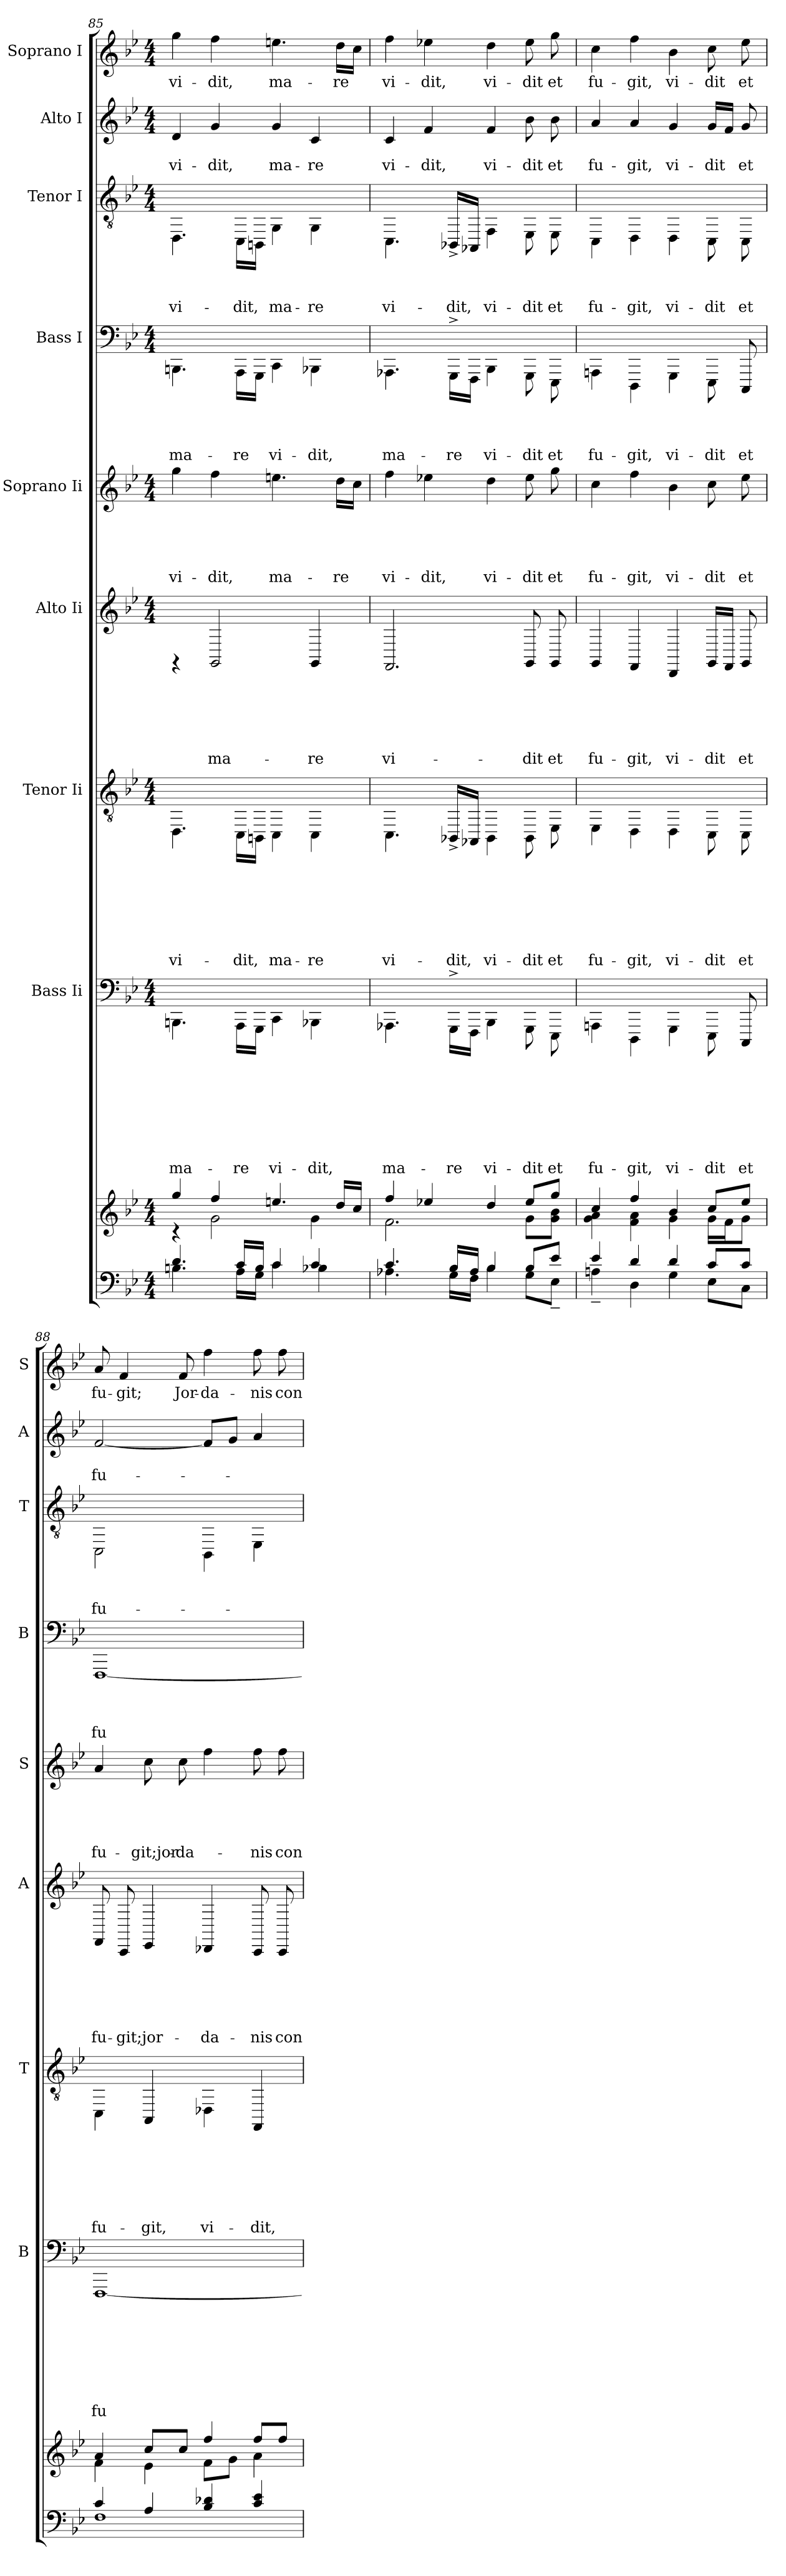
**kern	**kern	**kern	**text	**text	**text	**text	**text	**text	**text	**text	**kern	**text	**text	**text	**text	**text	**text	**text	**kern	**text	**text	**text	**text	**text	**text	**kern	**text	**text	**text	**text	**text	**kern	**text	**text	**text	**text	**kern	**text	**text	**text	**kern	**text	**text	**kern	**text
*part9	*part9	*part8	*part8	*part8	*part8	*part8	*part8	*part8	*part8	*part8	*part7	*part7	*part7	*part7	*part7	*part7	*part7	*part7	*part6	*part6	*part6	*part6	*part6	*part6	*part6	*part5	*part5	*part5	*part5	*part5	*part5	*part4	*part4	*part4	*part4	*part4	*part3	*part3	*part3	*part3	*part2	*part2	*part2	*part1	*part1
*staff10	*staff9	*staff8	*staff8	*staff8	*staff8	*staff8	*staff8	*staff8	*staff8	*staff8	*staff7	*staff7	*staff7	*staff7	*staff7	*staff7	*staff7	*staff7	*staff6	*staff6	*staff6	*staff6	*staff6	*staff6	*staff6	*staff5	*staff5	*staff5	*staff5	*staff5	*staff5	*staff4	*staff4	*staff4	*staff4	*staff4	*staff3	*staff3	*staff3	*staff3	*staff2	*staff2	*staff2	*staff1	*staff1
*	*	*I"Bass Ii	*	*	*	*	*	*	*	*	*I"Tenor Ii	*	*	*	*	*	*	*	*I"Alto Ii	*	*	*	*	*	*	*I"Soprano Ii	*	*	*	*	*	*I"Bass I	*	*	*	*	*I"Tenor I	*	*	*	*I"Alto I	*	*	*I"Soprano I	*
*	*	*I'B	*	*	*	*	*	*	*	*	*I'T	*	*	*	*	*	*	*	*I'A	*	*	*	*	*	*	*I'S	*	*	*	*	*	*I'B	*	*	*	*	*I'T	*	*	*	*I'A	*	*	*I'S	*
*clefF4	*clefG2	*clefF4	*	*	*	*	*	*	*	*	*clefGv2	*	*	*	*	*	*	*	*clefG2	*	*	*	*	*	*	*clefG2	*	*	*	*	*	*clefF4	*	*	*	*	*clefGv2	*	*	*	*clefG2	*	*	*clefG2	*
*k[b-e-]	*k[b-e-]	*k[b-e-]	*	*	*	*	*	*	*	*	*k[b-e-]	*	*	*	*	*	*	*	*k[b-e-]	*	*	*	*	*	*	*k[b-e-]	*	*	*	*	*	*k[b-e-]	*	*	*	*	*k[b-e-]	*	*	*	*k[b-e-]	*	*	*k[b-e-]	*
*B-:	*B-:	*B-:	*	*	*	*	*	*	*	*	*B-:	*	*	*	*	*	*	*	*B-:	*	*	*	*	*	*	*B-:	*	*	*	*	*	*B-:	*	*	*	*	*B-:	*	*	*	*B-:	*	*	*B-:	*
*M4/4	*M4/4	*M4/4	*	*	*	*	*	*	*	*	*M4/4	*	*	*	*	*	*	*	*M4/4	*	*	*	*	*	*	*M4/4	*	*	*	*	*	*M4/4	*	*	*	*	*M4/4	*	*	*	*M4/4	*	*	*M4/4	*
=85	=85	=85	=85	=85	=85	=85	=85	=85	=85	=85	=85	=85	=85	=85	=85	=85	=85	=85	=85	=85	=85	=85	=85	=85	=85	=85	=85	=85	=85	=85	=85	=85	=85	=85	=85	=85	=85	=85	=85	=85	=85	=85	=85	=85	=85
*^	*^	*	*	*	*	*	*	*	*	*	*	*	*	*	*	*	*	*	*	*	*	*	*	*	*	*	*	*	*	*	*	*	*	*	*	*	*	*	*	*	*	*	*	*	*
!	!	!	!	!	!	!	!	!	!	!	!	!LO:LY:b	!	!	!	!	!	!	!	!LO:LY:b	!	!	!	!	!	!	!	!	!	!	!	!	!LO:LY:b	!	!	!	!	!LO:LY:b	!	!	!	!LO:LY:b	!	!	!LO:LY:b	!	!LO:LY:b
4.d/	4.Bn\	4gg/	4rc	4.BBBn\	.	.	.	.	.	.	.	ma-	4.DD\	.	.	.	.	.	.	vi-	4rFF	.	.	.	.	.	.	4gg\	.	.	.	.	vi-	4.BBBn\	.	.	.	ma-	4.DD\	.	.	vi-	4d/	.	vi-	4gg\	vi-
!	!	!	!	!	!	!	!	!	!	!	!	!	!	!	!	!	!	!	!	!	!	!	!	!	!	!	!LO:LY:b	!	!	!	!	!	!LO:LY:b	!	!	!	!	!	!	!	!	!	!	!	!LO:LY:b	!	!LO:LY:b
.	.	4ff/	2g\	.	.	.	.	.	.	.	.	.	.	.	.	.	.	.	.	.	2GG/	.	.	.	.	.	ma-	4ff\	.	.	.	.	-dit,	.	.	.	.	.	.	.	.	.	4g/	.	-dit,	4ff\	-dit,
!	!	!	!	!	!	!	!	!	!	!	!	!LO:LY:b	!	!	!	!	!	!	!	!LO:LY:b	!	!	!	!	!	!	!	!	!	!	!	!	!	!	!	!	!	!LO:LY:b	!	!	!	!LO:LY:b	!	!	!	!	!
16c/LL	16A\LL	.	.	16AAA\LL	.	.	.	.	.	.	.	-re	16CC\LL	.	.	.	.	.	.	-dit,	.	.	.	.	.	.	.	.	.	.	.	.	.	16AAA\LL	.	.	.	-re	16CC\LL	.	.	-dit,	.	.	.	.	.
16B/JJ	16G\JJ	.	.	16GGG\JJ	.	.	.	.	.	.	.	.	16BBBn\JJ	.	.	.	.	.	.	.	.	.	.	.	.	.	.	.	.	.	.	.	.	16GGG\JJ	.	.	.	.	16BBBn\JJ	.	.	.	.	.	.	.	.
!	!	!	!	!	!	!	!	!	!	!	!	!LO:LY:b	!	!	!	!	!	!	!	!LO:LY:b	!	!	!	!	!	!	!	!	!	!	!	!	!LO:LY:b	!	!	!	!	!LO:LY:b	!	!	!	!LO:LY:b	!	!	!LO:LY:b	!	!LO:LY:b
4c/	4c\	4.een/	.	4CC\	.	.	.	.	.	.	.	vi-	4CC\	.	.	.	.	.	.	ma-	.	.	.	.	.	.	.	4.een\	.	.	.	.	ma-	4CC\	.	.	.	vi-	4GG\	.	.	ma-	4g/	.	ma-	4.een\	ma-
!	!	!	!	!	!	!	!	!	!	!	!	!LO:LY:b	!	!	!	!	!	!	!	!LO:LY:b	!	!	!	!	!	!	!LO:LY:b	!	!	!	!	!	!	!	!	!	!	!LO:LY:b	!	!	!	!LO:LY:b	!	!	!LO:LY:b	!	!
4c/	4B-X\	.	4g\	4BBB-X\	.	.	.	.	.	.	.	-dit,	4CC\	.	.	.	.	.	.	-re	4GG/	.	.	.	.	.	-re	.	.	.	.	.	.	4BBB-X\	.	.	.	-dit,	4GG\	.	.	-re	4c/	.	-re	.	.
!	!	!	!	!	!	!	!	!	!	!	!	!	!	!	!	!	!	!	!	!	!	!	!	!	!	!	!	!	!	!	!	!	!LO:LY:b	!	!	!	!	!	!	!	!	!	!	!	!	!	!LO:LY:b
.	.	16dd/LL	.	.	.	.	.	.	.	.	.	.	.	.	.	.	.	.	.	.	.	.	.	.	.	.	.	16dd\LL	.	.	.	.	-re	.	.	.	.	.	.	.	.	.	.	.	.	16dd\LL	-re
.	.	16cc/JJ	.	.	.	.	.	.	.	.	.	.	.	.	.	.	.	.	.	.	.	.	.	.	.	.	.	16cc\JJ	.	.	.	.	.	.	.	.	.	.	.	.	.	.	.	.	.	16cc\JJ	.
=86	=86	=86	=86	=86	=86	=86	=86	=86	=86	=86	=86	=86	=86	=86	=86	=86	=86	=86	=86	=86	=86	=86	=86	=86	=86	=86	=86	=86	=86	=86	=86	=86	=86	=86	=86	=86	=86	=86	=86	=86	=86	=86	=86	=86	=86	=86	=86
!	!	!	!	!	!	!	!	!	!	!	!	!LO:LY:b	!	!	!	!	!	!	!	!LO:LY:b	!	!	!	!	!	!	!LO:LY:b	!	!	!	!	!	!LO:LY:b	!	!	!	!	!LO:LY:b	!	!	!	!LO:LY:b	!	!	!LO:LY:b	!	!LO:LY:b
4.c/	4.A-X\	4ff/	2.f\	4.AAA-X\	.	.	.	.	.	.	.	ma-	4.CC\	.	.	.	.	.	.	vi-	2.FF/	.	.	.	.	.	vi-	4ff\	.	.	.	.	vi-	4.AAA-X\	.	.	.	ma-	4.CC\	.	.	vi-	4c/	.	vi-	4ff\	vi-
!	!	!	!	!	!	!	!	!	!	!	!	!	!	!	!	!	!	!	!	!	!	!	!	!	!	!	!	!	!	!	!	!	!LO:LY:b	!	!	!	!	!	!	!	!	!	!	!	!LO:LY:b	!	!LO:LY:b
.	.	4ee-X/	.	.	.	.	.	.	.	.	.	.	.	.	.	.	.	.	.	.	.	.	.	.	.	.	.	4ee-X\	.	.	.	.	-dit,	.	.	.	.	.	.	.	.	.	4f/	.	-dit,	4ee-X\	-dit,
!	!	!	!	!	!	!	!	!	!	!	!	!LO:LY:b	!	!	!	!	!	!	!	!LO:LY:b	!	!	!	!	!	!	!	!	!	!	!	!	!	!	!	!	!	!LO:LY:b	!	!	!	!LO:LY:b	!	!	!	!	!
16B-/LL	16G\LL	.	.	16GGG^<\LL	.	.	.	.	.	.	.	-re	16BBB-X^</LL	.	.	.	.	.	.	-dit,	.	.	.	.	.	.	.	.	.	.	.	.	.	16GGG^<\LL	.	.	.	-re	16BBB-X^</LL	.	.	-dit,	.	.	.	.	.
16A-/JJ	16F\JJ	.	.	16FFF\JJ	.	.	.	.	.	.	.	.	16AAA-X/JJ	.	.	.	.	.	.	.	.	.	.	.	.	.	.	.	.	.	.	.	.	16FFF\JJ	.	.	.	.	16AAA-X/JJ	.	.	.	.	.	.	.	.
!	!	!	!	!	!	!	!	!	!	!	!	!LO:LY:b	!	!	!	!	!	!	!	!LO:LY:b	!	!	!	!	!	!	!	!	!	!	!	!	!LO:LY:b	!	!	!	!	!LO:LY:b	!	!	!	!LO:LY:b	!	!	!LO:LY:b	!	!LO:LY:b
4B-/	4B-\	4dd/	.	4BBB-\	.	.	.	.	.	.	.	vi-	4BBB-\	.	.	.	.	.	.	vi-	.	.	.	.	.	.	.	4dd\	.	.	.	.	vi-	4BBB-\	.	.	.	vi-	4FF\	.	.	vi-	4f/	.	vi-	4dd\	vi-
!	!	!	!	!	!	!	!	!	!	!	!	!LO:LY:b	!	!	!	!	!	!	!	!LO:LY:b	!	!	!	!	!	!	!LO:LY:b	!	!	!	!	!	!LO:LY:b	!	!	!	!	!LO:LY:b	!	!	!	!LO:LY:b	!	!	!LO:LY:b	!	!LO:LY:b
8B-/L	8G\L	8ee-/L	8g\L	8GGG\	.	.	.	.	.	.	.	-dit	8BBB-\	.	.	.	.	.	.	-dit	8GG/	.	.	.	.	.	-dit	8ee-\	.	.	.	.	-dit	8GGG\	.	.	.	-dit	8EE-\	.	.	-dit	8b-\	.	-dit	8ee-\	-dit
!	!	!	!	!	!	!	!	!	!	!	!	!LO:LY:b	!	!	!	!	!	!	!	!LO:LY:b	!	!	!	!	!	!	!LO:LY:b	!	!	!	!	!	!LO:LY:b	!	!	!	!	!LO:LY:b	!	!	!	!LO:LY:b	!	!	!LO:LY:b	!	!LO:LY:b
8e-/J	8E-~>\J	8gg/J	8g\ 8b-\J	8EEE-\	.	.	.	.	.	.	.	et	8EE-\	.	.	.	.	.	.	et	8GG/	.	.	.	.	.	et	8gg\	.	.	.	.	et	8EEE-\	.	.	.	et	8EE-\	.	.	et	8b-\	.	et	8gg\	et
!!LO:PB:g=z
=87	=87	=87	=87	=87	=87	=87	=87	=87	=87	=87	=87	=87	=87	=87	=87	=87	=87	=87	=87	=87	=87	=87	=87	=87	=87	=87	=87	=87	=87	=87	=87	=87	=87	=87	=87	=87	=87	=87	=87	=87	=87	=87	=87	=87	=87	=87	=87
!	!	!	!	!	!	!	!	!	!	!	!	!LO:LY:b	!	!	!	!	!	!	!	!LO:LY:b	!	!	!	!	!	!	!LO:LY:b	!	!	!	!	!	!LO:LY:b	!	!	!	!	!LO:LY:b	!	!	!	!LO:LY:b	!	!	!LO:LY:b	!	!LO:LY:b
4e-/	4An~>\	4cc/	4g\ 4a\	4AAAn\	.	.	.	.	.	.	.	fu-	4EE-\	.	.	.	.	.	.	fu-	4GG/	.	.	.	.	.	fu-	4cc\	.	.	.	.	fu-	4AAAn\	.	.	.	fu-	4CC\	.	.	fu-	4a/	.	fu-	4cc\	fu-
!	!	!	!	!	!	!	!	!	!	!	!	!LO:LY:b	!	!	!	!	!	!	!	!LO:LY:b	!	!	!	!	!	!	!LO:LY:b	!	!	!	!	!	!LO:LY:b	!	!	!	!	!LO:LY:b	!	!	!	!LO:LY:b	!	!	!LO:LY:b	!	!LO:LY:b
4d/	4D\	4ff/	4f\ 4a\	4DDD\	.	.	.	.	.	.	.	-git,	4DD\	.	.	.	.	.	.	-git,	4FF/	.	.	.	.	.	-git,	4ff\	.	.	.	.	-git,	4DDD\	.	.	.	-git,	4DD\	.	.	-git,	4a/	.	-git,	4ff\	-git,
!	!	!	!	!	!	!	!	!	!	!	!	!LO:LY:b	!	!	!	!	!	!	!	!LO:LY:b	!	!	!	!	!	!	!LO:LY:b	!	!	!	!	!	!LO:LY:b	!	!	!	!	!LO:LY:b	!	!	!	!LO:LY:b	!	!	!LO:LY:b	!	!LO:LY:b
4d/	4G\	4b-/	4g\	4GGG\	.	.	.	.	.	.	.	vi-	4DD\	.	.	.	.	.	.	vi-	4DD/	.	.	.	.	.	vi-	4b-\	.	.	.	.	vi-	4GGG\	.	.	.	vi-	4DD\	.	.	vi-	4g/	.	vi-	4b-\	vi-
!	!	!	!	!	!	!	!	!	!	!	!	!LO:LY:b	!	!	!	!	!	!	!	!LO:LY:b	!	!	!	!	!	!	!LO:LY:b	!	!	!	!	!	!LO:LY:b	!	!	!	!	!LO:LY:b	!	!	!	!LO:LY:b	!	!	!LO:LY:b	!	!LO:LY:b
8c/L	8E-\L	8cc/L	16g\LL	8EEE-\	.	.	.	.	.	.	.	-dit	8CC\	.	.	.	.	.	.	-dit	16GG/LL	.	.	.	.	.	-dit	8cc\	.	.	.	.	-dit	8EEE-\	.	.	.	-dit	8CC\	.	.	-dit	16g/LL	.	-dit	8cc\	-dit
.	.	.	16f\J	.	.	.	.	.	.	.	.	.	.	.	.	.	.	.	.	.	16FF/JJ	.	.	.	.	.	.	.	.	.	.	.	.	.	.	.	.	.	.	.	.	.	16f/JJ	.	.	.	.
!	!	!	!	!	!	!	!	!	!	!	!	!LO:LY:b	!	!	!	!	!	!	!	!LO:LY:b	!	!	!	!	!	!	!LO:LY:b	!	!	!	!	!	!LO:LY:b	!	!	!	!	!LO:LY:b	!	!	!	!LO:LY:b	!	!	!LO:LY:b	!	!LO:LY:b
8c/J	8C\J	8ee-/J	8g\J	8CCC/	.	.	.	.	.	.	.	et	8CC\	.	.	.	.	.	.	et	8GG/	.	.	.	.	.	et	8ee-\	.	.	.	.	et	8CCC/	.	.	.	et	8CC\	.	.	et	8g/	.	et	8ee-\	et
=88	=88	=88	=88	=88	=88	=88	=88	=88	=88	=88	=88	=88	=88	=88	=88	=88	=88	=88	=88	=88	=88	=88	=88	=88	=88	=88	=88	=88	=88	=88	=88	=88	=88	=88	=88	=88	=88	=88	=88	=88	=88	=88	=88	=88	=88	=88	=88
!	!	!	!	!	!	!	!	!	!	!	!	!LO:LY:b	!	!	!	!	!	!	!	!LO:LY:b	!	!	!	!	!	!	!LO:LY:b	!	!	!	!	!	!LO:LY:b	!	!	!	!	!LO:LY:b	!	!	!	!LO:LY:b	!	!	!LO:LY:b	!	!LO:LY:b
4c/	1F	4a/	4f\	[>1FFF	.	.	.	.	.	.	.	fu-	4CC\	.	.	.	.	.	.	fu-	8FF/	.	.	.	.	.	fu-	4a/	.	.	.	.	fu-	[>1FFF	.	.	.	fu-	2CC\	.	.	fu-	[<2f/	.	fu-	8a/	fu-
!	!	!	!	!	!	!	!	!	!	!	!	!	!	!	!	!	!	!	!	!	!	!	!	!	!	!	!LO:LY:b	!	!	!	!	!	!	!	!	!	!	!	!	!	!	!	!	!	!	!	!LO:LY:b
.	.	.	.	.	.	.	.	.	.	.	.	.	.	.	.	.	.	.	.	.	8CC/	.	.	.	.	.	-git;jor-	.	.	.	.	.	.	.	.	.	.	.	.	.	.	.	.	.	.	4f/	-git;
!	!	!	!	!	!	!	!	!	!	!	!	!	!	!	!	!	!	!	!	!LO:LY:b	!	!	!	!	!	!	!	!	!	!	!	!	!LO:LY:b	!	!	!	!	!	!	!	!	!	!	!	!	!	!
4A/	.	8cc/L	4e-\	.	.	.	.	.	.	.	.	.	4AAA/	.	.	.	.	.	.	-git,	4EE-/	.	.	.	.	.	.	8cc\	.	.	.	.	-git;jor-	.	.	.	.	.	.	.	.	.	.	.	.	.	.
!	!	!	!	!	!	!	!	!	!	!	!	!	!	!	!	!	!	!	!	!	!	!	!	!	!	!	!	!	!	!	!	!	!LO:LY:b	!	!	!	!	!	!	!	!	!	!	!	!	!	!LO:LY:b
.	.	8cc/J	.	.	.	.	.	.	.	.	.	.	.	.	.	.	.	.	.	.	.	.	.	.	.	.	.	8cc\	.	.	.	.	-da-	.	.	.	.	.	.	.	.	.	.	.	.	8f/	Jor-
!	!	!	!	!	!	!	!	!	!	!	!	!	!	!	!	!	!	!	!	!LO:LY:b	!	!	!	!	!	!	!LO:LY:b	!	!	!	!	!	!	!	!	!	!	!	!	!	!	!	!	!	!	!	!LO:LY:b
4B-/ 4d-X/	.	4ff/	8f\L	.	.	.	.	.	.	.	.	.	4DD-X\	.	.	.	.	.	.	vi-	4DD-X/	.	.	.	.	.	-da-	4ff\	.	.	.	.	.	.	.	.	.	.	4BBB-\	.	.	.	8f/L]	.	.	4ff\	-da-
.	.	.	8g\J	.	.	.	.	.	.	.	.	.	.	.	.	.	.	.	.	.	.	.	.	.	.	.	.	.	.	.	.	.	.	.	.	.	.	.	.	.	.	.	8g/J	.	.	.	.
!	!	!	!	!	!	!	!	!	!	!	!	!	!	!	!	!	!	!	!	!LO:LY:b	!	!	!	!	!	!	!LO:LY:b	!	!	!	!	!	!LO:LY:b	!	!	!	!	!	!	!	!	!	!	!	!	!	!LO:LY:b
4c/ 4e-/	.	8ff/L	4a\	.	.	.	.	.	.	.	.	.	4FFF/	.	.	.	.	.	.	-dit,	8CC/	.	.	.	.	.	-nis	8ff\	.	.	.	.	-nis	.	.	.	.	.	4EE-\	.	.	.	4a/	.	.	8ff\	-nis
!	!	!	!	!	!	!	!	!	!	!	!	!	!	!	!	!	!	!	!	!	!	!	!	!	!	!	!LO:LY:b	!	!	!	!	!	!LO:LY:b	!	!	!	!	!	!	!	!	!	!	!	!	!	!LO:LY:b
.	.	8ff/J	.	.	.	.	.	.	.	.	.	.	.	.	.	.	.	.	.	.	8CC/	.	.	.	.	.	con-	8ff\	.	.	.	.	con-	.	.	.	.	.	.	.	.	.	.	.	.	8ff\	con-
*v	*v	*	*	*	*	*	*	*	*	*	*	*	*	*	*	*	*	*	*	*	*	*	*	*	*	*	*	*	*	*	*	*	*	*	*	*	*	*	*	*	*	*	*	*	*	*	*
*	*v	*v	*	*	*	*	*	*	*	*	*	*	*	*	*	*	*	*	*	*	*	*	*	*	*	*	*	*	*	*	*	*	*	*	*	*	*	*	*	*	*	*	*	*	*	*
=	=	=	=	=	=	=	=	=	=	=	=	=	=	=	=	=	=	=	=	=	=	=	=	=	=	=	=	=	=	=	=	=	=	=	=	=	=	=	=	=	=	=	=	=	=
*-	*-	*-	*-	*-	*-	*-	*-	*-	*-	*-	*-	*-	*-	*-	*-	*-	*-	*-	*-	*-	*-	*-	*-	*-	*-	*-	*-	*-	*-	*-	*-	*-	*-	*-	*-	*-	*-	*-	*-	*-	*-	*-	*-	*-	*-
